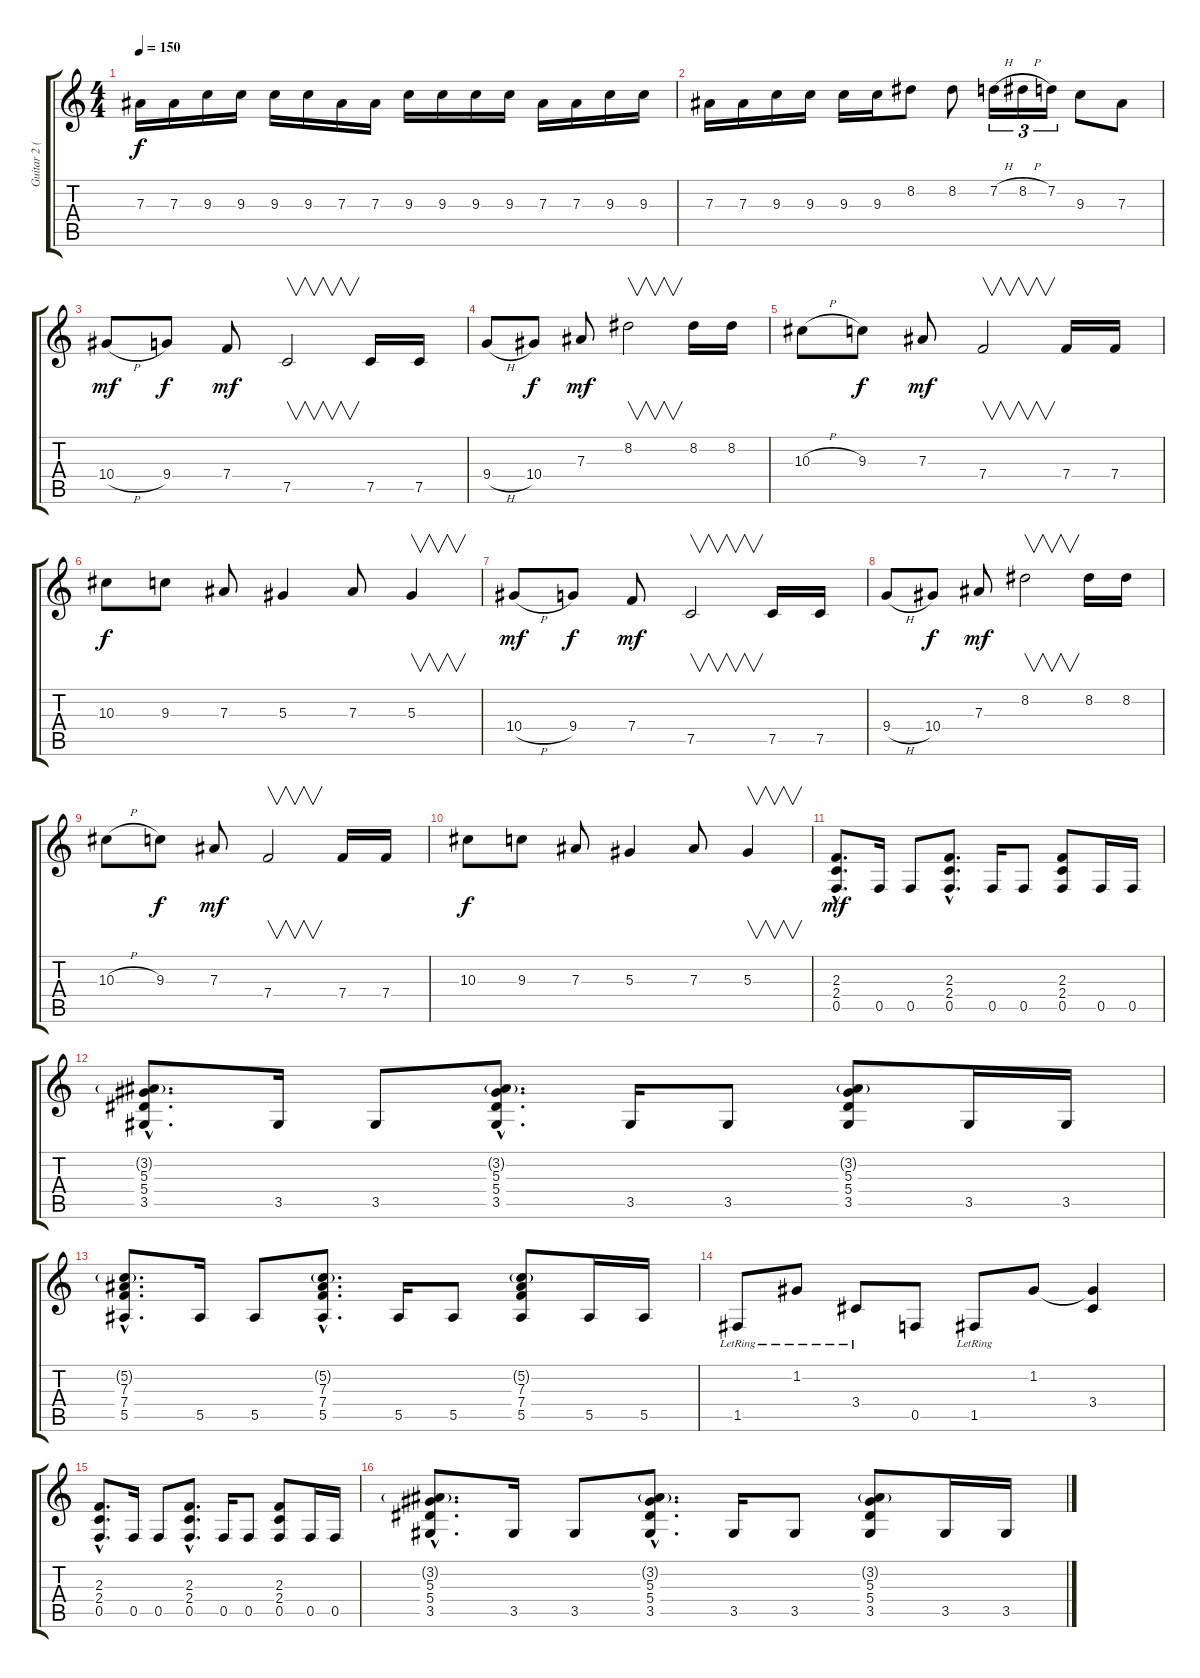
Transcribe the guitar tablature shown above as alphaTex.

\track ("Guitar 2 (Lead)" "Guitar 2 (") {instrument distortionguitar}
\staff {score tabs}
\tuning (C4 G3 Eb3 Bb2 F2 C2) {hide}
\ts (4 4)
\tempo 150
\clef g2
\ks c
7.3.16{dy f} 7.3.16 9.3.16 9.3.16 9.3.16 9.3.16 7.3.16 7.3.16 9.3.16 9.3.16 9.3.16 9.3.16 7.3.16 7.3.16 9.3.16 9.3.16 |
7.3.16 7.3.16 9.3.16 9.3.16 9.3.16 9.3.16 8.2.8 8.2.8 7.2{h}.16{tu (3 2)} 8.2{h}.16{tu (3 2)} 7.2.16{tu (3 2)} 9.3.8 7.3.8 |
10.4{h}.8{dy mf} 9.4.8{dy f} 7.4.8{dy mf} 7.5.2{v} 7.5.16 7.5.16 |
9.4{h}.8 10.4.8{dy f} 7.3.8{dy mf} 8.2.2{v} 8.2.16 8.2.16 |
10.3{h}.8 9.3.8{dy f} 7.3.8{dy mf} 7.4.2{v} 7.4.16 7.4.16 |
10.3.8{dy f} 9.3.8 7.3.8 5.3.4 7.3.8 5.3.4{v} |
10.4{h}.8{dy mf} 9.4.8{dy f} 7.4.8{dy mf} 7.5.2{v} 7.5.16 7.5.16 |
9.4{h}.8 10.4.8{dy f} 7.3.8{dy mf} 8.2.2{v} 8.2.16 8.2.16 |
10.3{h}.8 9.3.8{dy f} 7.3.8{dy mf} 7.4.2{v} 7.4.16 7.4.16 |
10.3.8{dy f} 9.3.8 7.3.8 5.3.4 7.3.8 5.3.4{v} |
(2.3{hac} 2.4{hac} 0.5{hac}).8{d dy mf} 0.5.16 0.5.8 (2.3{hac} 2.4{hac} 0.5{hac}).8{d} 0.5.16 0.5.8 (2.3 2.4 0.5).8 0.5.16 0.5.16 |
(3.2{g hac} 5.3{hac} 5.4{hac} 3.5{hac}).8{d} 3.5.16 3.5.8 (3.2{g hac} 5.3{hac} 5.4{hac} 3.5{hac}).8{d} 3.5.16 3.5.8 (3.2{g} 5.3 5.4 3.5).8 3.5.16 3.5.16 |
(5.2{g hac} 7.3{hac} 7.4{hac} 5.5{hac}).8{d} 5.5.16 5.5.8 (5.2{g hac} 7.3{hac} 7.4{hac} 5.5{hac}).8{d} 5.5.16 5.5.8 (5.2{g} 7.3 7.4 5.5).8 5.5.16 5.5.16 |
1.5{lr}.8 1.2{lr}.8 3.4{lr}.8 0.5.8 1.5{lr}.8 1.2.8 (1.2{t} 3.4).4 |
(2.3{hac} 2.4{hac} 0.5{hac}).8{d} 0.5.16 0.5.8 (2.3{hac} 2.4{hac} 0.5{hac}).8{d} 0.5.16 0.5.8 (2.3 2.4 0.5).8 0.5.16 0.5.16 |
(3.2{g hac} 5.3{hac} 5.4{hac} 3.5{hac}).8{d} 3.5.16 3.5.8 (3.2{g hac} 5.3{hac} 5.4{hac} 3.5{hac}).8{d} 3.5.16 3.5.8 (3.2{g} 5.3 5.4 3.5).8 3.5.16 3.5.16
